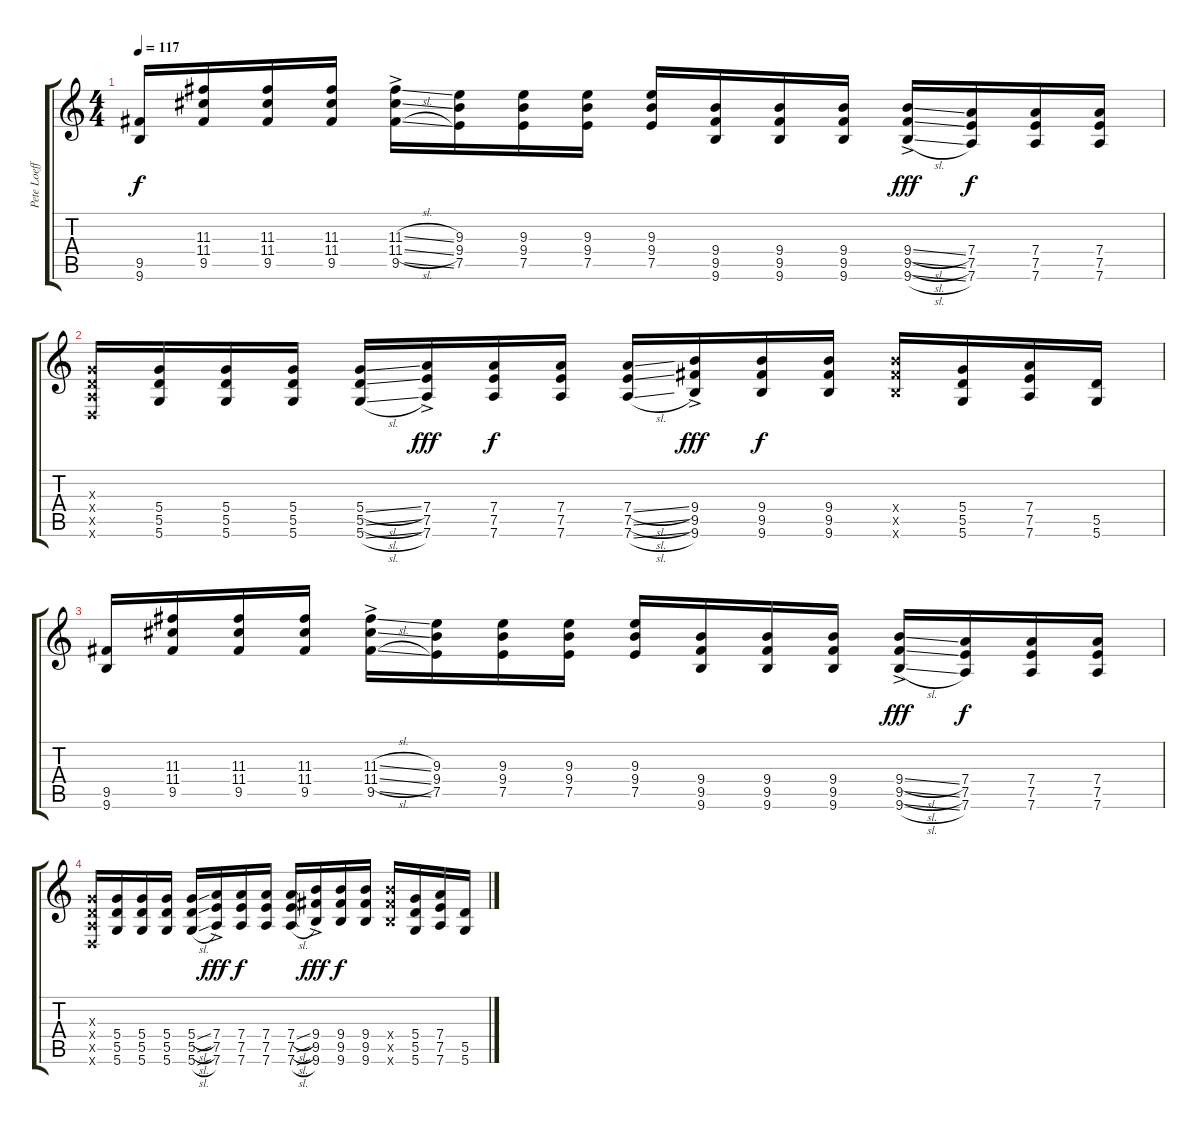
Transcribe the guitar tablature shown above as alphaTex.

\track ("Pete Loeffler - Clean Guitar" "Pete Loeff") {instrument electricguitarjazz}
\staff {score tabs}
\tuning (E4 B3 G3 D3 A2 D2) {hide}
\ts (4 4)
\tempo 117
\clef g2
\ks c
(9.5 9.6).16{dy f} (11.3 11.4 9.5).16 (11.3 11.4 9.5).16 (11.3 11.4 9.5).16 (11.3{sl ac} 11.4{sl ac} 9.5{sl ac}).16 (9.3 9.4 7.5).16 (9.3 9.4 7.5).16 (9.3 9.4 7.5).16 (9.3 9.4 7.5).16 (9.4 9.5 9.6).16 (9.4 9.5 9.6).16 (9.4 9.5 9.6).16 (9.4{sl ac} 9.5{sl ac} 9.6{sl ac}).16{dy fff} (7.4 7.5 7.6).16{dy f} (7.4 7.5 7.6).16 (7.4 7.5 7.6).16 |
(0.3{x} 0.4{x} 0.5{x} 0.6{x}).16 (5.4 5.5 5.6).16 (5.4 5.5 5.6).16 (5.4 5.5 5.6).16 (5.4{sl} 5.5{sl} 5.6{sl}).16 (7.4{ac} 7.5{ac} 7.6{ac}).16{dy fff} (7.4 7.5 7.6).16{dy f} (7.4 7.5 7.6).16 (7.4{sl} 7.5{sl} 7.6{sl}).16 (9.4{ac} 9.5{ac} 9.6{ac}).16{dy fff} (9.4 9.5 9.6).16{dy f} (9.4 9.5 9.6).16 (9.4{x} 9.5{x} 9.6{x}).16 (5.4 5.5 5.6).16 (7.4 7.5 7.6).16 (5.5 5.6).16 |
(9.5 9.6).16 (11.3 11.4 9.5).16 (11.3 11.4 9.5).16 (11.3 11.4 9.5).16 (11.3{sl ac} 11.4{sl ac} 9.5{sl ac}).16 (9.3 9.4 7.5).16 (9.3 9.4 7.5).16 (9.3 9.4 7.5).16 (9.3 9.4 7.5).16 (9.4 9.5 9.6).16 (9.4 9.5 9.6).16 (9.4 9.5 9.6).16 (9.4{sl ac} 9.5{sl ac} 9.6{sl ac}).16{dy fff} (7.4 7.5 7.6).16{dy f} (7.4 7.5 7.6).16 (7.4 7.5 7.6).16 |
(0.3{x} 0.4{x} 0.5{x} 0.6{x}).16 (5.4 5.5 5.6).16 (5.4 5.5 5.6).16 (5.4 5.5 5.6).16 (5.4{sl} 5.5{sl} 5.6{sl}).16 (7.4{ac} 7.5{ac} 7.6{ac}).16{dy fff} (7.4 7.5 7.6).16{dy f} (7.4 7.5 7.6).16 (7.4{sl} 7.5{sl} 7.6{sl}).16 (9.4{ac} 9.5{ac} 9.6{ac}).16{dy fff} (9.4 9.5 9.6).16{dy f} (9.4 9.5 9.6).16 (9.4{x} 9.5{x} 9.6{x}).16 (5.4 5.5 5.6).16 (7.4 7.5 7.6).16 (5.5 5.6).16
